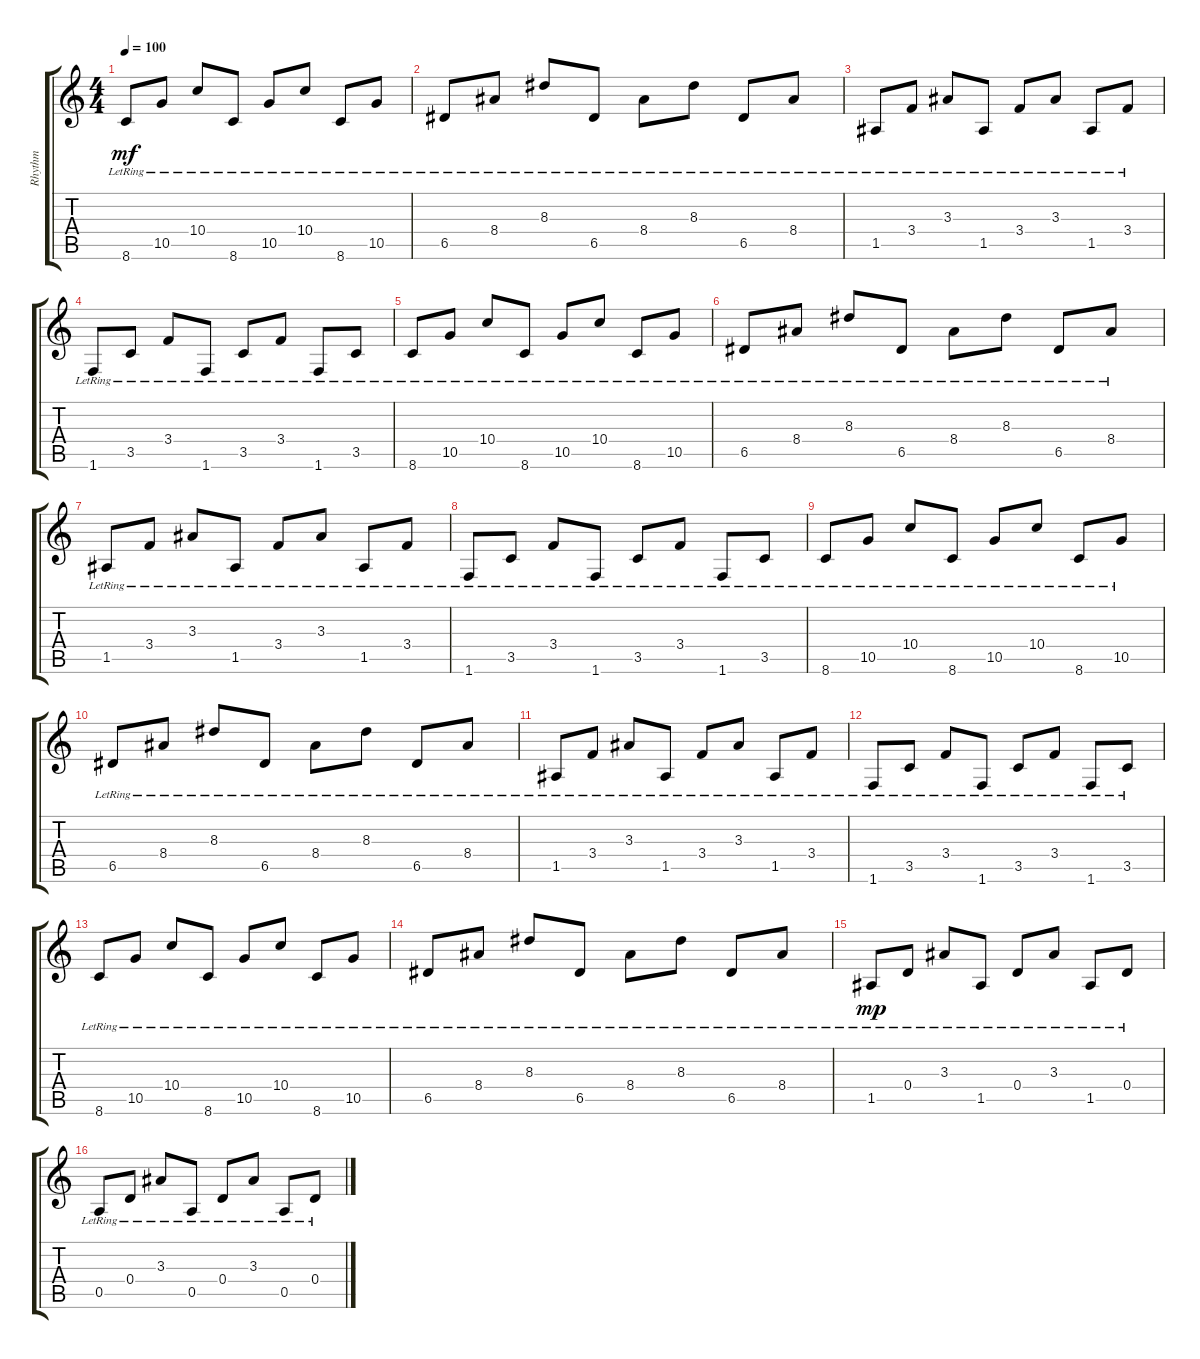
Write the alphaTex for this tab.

\track ("Rhythm" "Rhythm") {instrument acousticguitarsteel}
\staff {score tabs}
\tuning (E4 B3 G3 D3 A2 E2) {hide}
\ts (4 4)
\tempo 100
\clef g2
\ks c
8.6{lr}.8{dy mf} 10.5{lr}.8 10.4{lr}.8 8.6{lr}.8 10.5{lr}.8 10.4{lr}.8 8.6{lr}.8 10.5{lr}.8 |
6.5{lr}.8 8.4{lr}.8 8.3{lr}.8 6.5{lr}.8 8.4{lr}.8 8.3{lr}.8 6.5{lr}.8 8.4{lr}.8 |
1.5{lr}.8 3.4{lr}.8 3.3{lr}.8 1.5{lr}.8 3.4{lr}.8 3.3{lr}.8 1.5{lr}.8 3.4{lr}.8 |
1.6{lr}.8 3.5{lr}.8 3.4{lr}.8 1.6{lr}.8 3.5{lr}.8 3.4{lr}.8 1.6{lr}.8 3.5{lr}.8 |
8.6{lr}.8 10.5{lr}.8 10.4{lr}.8 8.6{lr}.8 10.5{lr}.8 10.4{lr}.8 8.6{lr}.8 10.5{lr}.8 |
6.5{lr}.8 8.4{lr}.8 8.3{lr}.8 6.5{lr}.8 8.4{lr}.8 8.3{lr}.8 6.5{lr}.8 8.4{lr}.8 |
1.5{lr}.8 3.4{lr}.8 3.3{lr}.8 1.5{lr}.8 3.4{lr}.8 3.3{lr}.8 1.5{lr}.8 3.4{lr}.8 |
1.6{lr}.8 3.5{lr}.8 3.4{lr}.8 1.6{lr}.8 3.5{lr}.8 3.4{lr}.8 1.6{lr}.8 3.5{lr}.8 |
8.6{lr}.8 10.5{lr}.8 10.4{lr}.8 8.6{lr}.8 10.5{lr}.8 10.4{lr}.8 8.6{lr}.8 10.5{lr}.8 |
6.5{lr}.8 8.4{lr}.8 8.3{lr}.8 6.5{lr}.8 8.4{lr}.8 8.3{lr}.8 6.5{lr}.8 8.4{lr}.8 |
1.5{lr}.8 3.4{lr}.8 3.3{lr}.8 1.5{lr}.8 3.4{lr}.8 3.3{lr}.8 1.5{lr}.8 3.4{lr}.8 |
1.6{lr}.8 3.5{lr}.8 3.4{lr}.8 1.6{lr}.8 3.5{lr}.8 3.4{lr}.8 1.6{lr}.8 3.5{lr}.8 |
8.6{lr}.8 10.5{lr}.8 10.4{lr}.8 8.6{lr}.8 10.5{lr}.8 10.4{lr}.8 8.6{lr}.8 10.5{lr}.8 |
6.5{lr}.8 8.4{lr}.8 8.3{lr}.8 6.5{lr}.8 8.4{lr}.8 8.3{lr}.8 6.5{lr}.8 8.4{lr}.8 |
1.5{lr}.8{dy mp} 0.4{lr}.8 3.3{lr}.8 1.5{lr}.8 0.4{lr}.8 3.3{lr}.8 1.5{lr}.8 0.4{lr}.8 |
0.5{lr}.8 0.4{lr}.8 3.3{lr}.8 0.5{lr}.8 0.4{lr}.8 3.3{lr}.8 0.5{lr}.8 0.4{lr}.8
